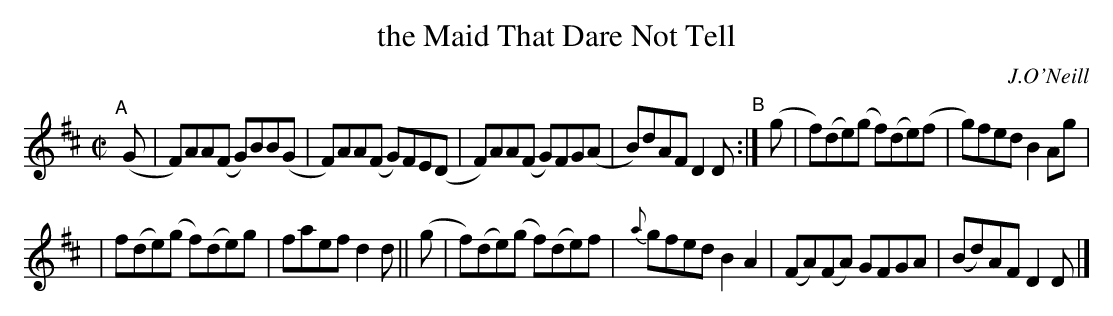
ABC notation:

X:1
T: the Maid That Dare Not Tell
O: J.O'Neill
M: C|
L: 1/8
K: D
"^A"[|]\
(G | F)AA(F G)BB(G | F)AA(F G)FE(D | F)AA(F G)FG(A | B)dAF D2 D "^B":| (g | f)(de)(g f)(de)(f | g)fed B2Ag |
| f(de)(g f)(de)g | faef d2d || (g | f)(de)(g f)(de)f | {a}gfed B2A2 | (FA)(FA) GFGA | (Bd)AF D2D |]
